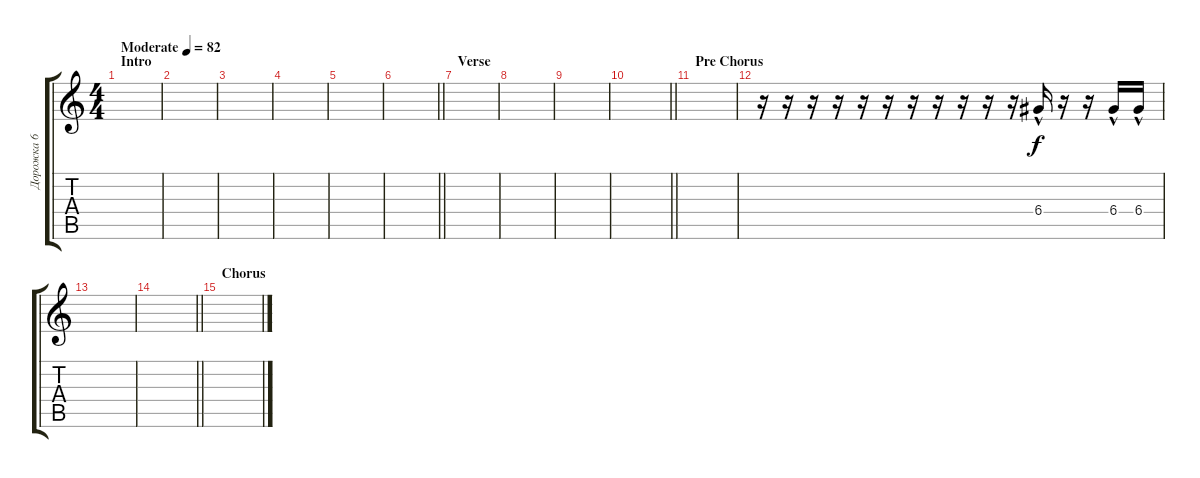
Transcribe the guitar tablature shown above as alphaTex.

\track ("Дорожка 6" "Дорожка 6") {instrument distortionguitar}
\staff {score tabs}
\tuning (E4 B3 G3 D3 A2 E2) {hide}
\ts (4 4)
\section ("" "Intro")
\tempo (82 "Moderate")
\clef g2
\ks c
|
|
|
|
|
\barLineRight lightlight
|
\section ("" "Verse")
|
|
|
\barLineRight lightlight
|
\section ("" "Pre Chorus")
|
r.16 r.16 r.16 r.16 r.16 r.16 r.16 r.16 r.16 r.16 r.16 6.4{hac}.16 r.16 r.16 6.4{hac}.16 6.4{hac}.16 |
|
\barLineRight lightlight
|
\section ("" "Chorus")
